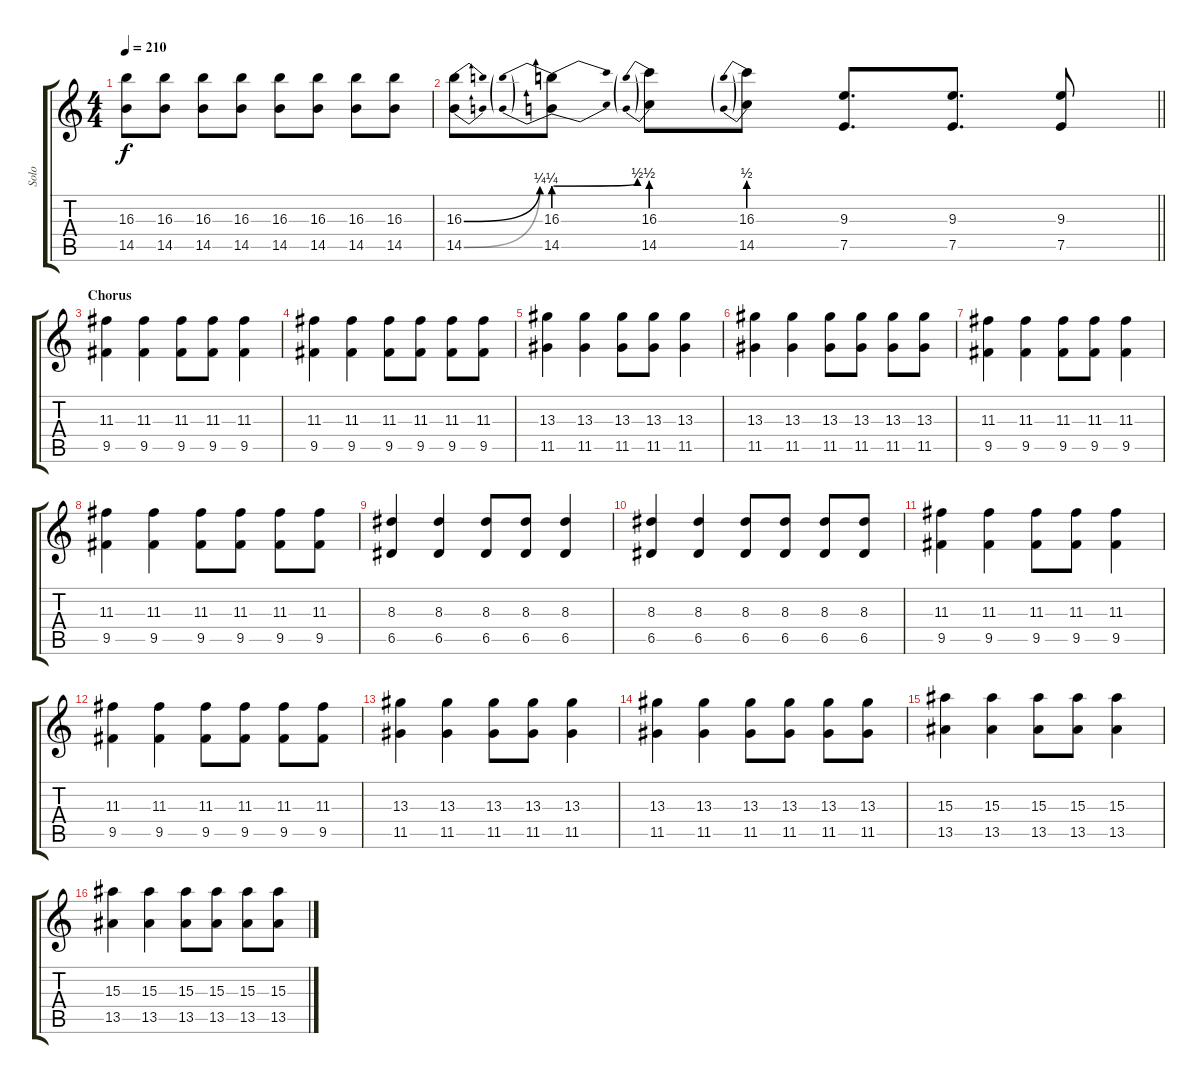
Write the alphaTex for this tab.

\track ("Solo" "Solo") {instrument overdrivenguitar}
\staff {score tabs}
\tuning (E4 B3 G3 D3 A2 D2) {hide}
\ts (4 4)
\tempo 210
\clef g2
\ks c
(16.3 14.5).8{dy f} (16.3 14.5).8 (16.3 14.5).8 (16.3 14.5).8 (16.3 14.5).8 (16.3 14.5).8 (16.3 14.5).8 (16.3 14.5).8 |
\barLineRight lightlight
(16.3{be (bend 0 0 60 1)} 14.5{be (bend 0 0 60 1)}).8 (16.3{be (prebendbend 0 1 60 2)} 14.5{be (prebendbend 0 1 60 2)}).8 (16.3{be (prebend 0 2 60 2)} 14.5{be (prebend 0 2 60 2)}).8 (16.3{be (prebend 0 2 60 2)} 14.5{be (prebend 0 2 60 2)}).8 (9.3 7.5).8{d} (9.3 7.5).8{d} (9.3 7.5).8 |
\section ("" "Chorus")
(11.3 9.5).4{balance 13} (11.3 9.5).4 (11.3 9.5).8 (11.3 9.5).8 (11.3 9.5).4 |
(11.3 9.5).4 (11.3 9.5).4 (11.3 9.5).8 (11.3 9.5).8 (11.3 9.5).8 (11.3 9.5).8 |
(13.3 11.5).4 (13.3 11.5).4 (13.3 11.5).8 (13.3 11.5).8 (13.3 11.5).4 |
(13.3 11.5).4 (13.3 11.5).4 (13.3 11.5).8 (13.3 11.5).8 (13.3 11.5).8 (13.3 11.5).8 |
(11.3 9.5).4 (11.3 9.5).4 (11.3 9.5).8 (11.3 9.5).8 (11.3 9.5).4 |
(11.3 9.5).4 (11.3 9.5).4 (11.3 9.5).8 (11.3 9.5).8 (11.3 9.5).8 (11.3 9.5).8 |
(8.3 6.5).4 (8.3 6.5).4 (8.3 6.5).8 (8.3 6.5).8 (8.3 6.5).4 |
(8.3 6.5).4 (8.3 6.5).4 (8.3 6.5).8 (8.3 6.5).8 (8.3 6.5).8 (8.3 6.5).8 |
(11.3 9.5).4 (11.3 9.5).4 (11.3 9.5).8 (11.3 9.5).8 (11.3 9.5).4 |
(11.3 9.5).4 (11.3 9.5).4 (11.3 9.5).8 (11.3 9.5).8 (11.3 9.5).8 (11.3 9.5).8 |
(13.3 11.5).4 (13.3 11.5).4 (13.3 11.5).8 (13.3 11.5).8 (13.3 11.5).4 |
(13.3 11.5).4 (13.3 11.5).4 (13.3 11.5).8 (13.3 11.5).8 (13.3 11.5).8 (13.3 11.5).8 |
(15.3 13.5).4 (15.3 13.5).4 (15.3 13.5).8 (15.3 13.5).8 (15.3 13.5).4 |
(15.3 13.5).4 (15.3 13.5).4 (15.3 13.5).8 (15.3 13.5).8 (15.3 13.5).8 (15.3 13.5).8
